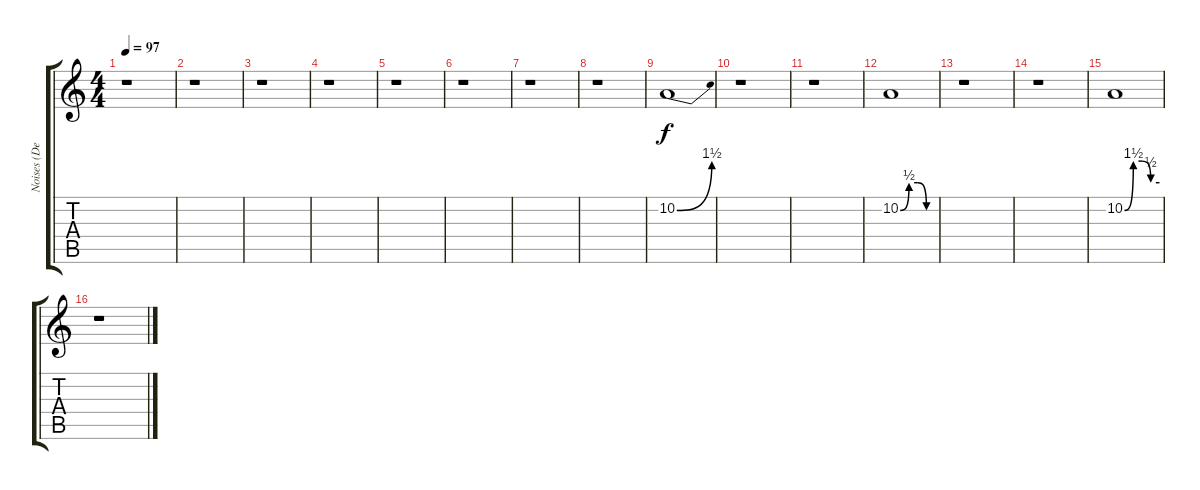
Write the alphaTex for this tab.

\track ("Noises (Delay)" "Noises (De") {instrument pad5bowed}
\staff {score tabs}
\tuning (E4 B3 G3 D3 A2 E2) {hide}
\ts (4 4)
\tempo 97
\clef g2
\ks c
r.1{dy f} |
r.1 |
r.1 |
r.1 |
r.1 |
r.1 |
r.1 |
r.1 |
10.2{be (bend 0 0 60 6)}.1 |
r.1 |
r.1 |
10.2{be (custom 0 0 15 2 30 2 45 0 60 0)}.1 |
r.1 |
r.1 |
10.2{be (custom 0 0 15 6 30 6 45 2 60 2)}.1 |
r.1
